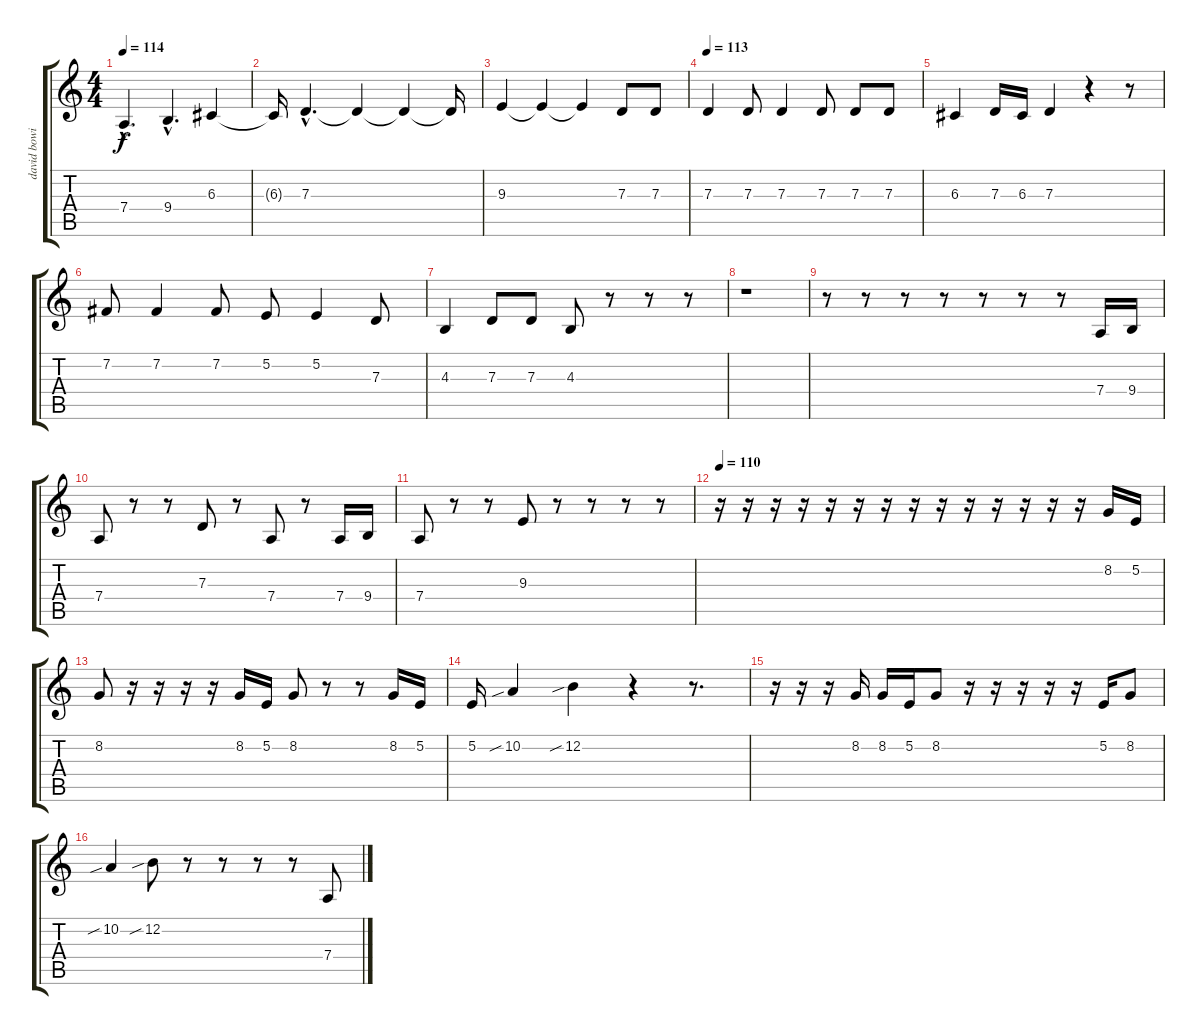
\track ("david bowie" "david bowi") {instrument trombone}
\staff {score tabs}
\tuning (E4 B3 G3 D3 A2 E2) {hide}
\ts (4 4)
\tempo 114
\clef g2
\ks c
7.4{hac}.4{d dy f} 9.4{hac}.4{d} 6.3.4 |
6.3{t}.16 7.3{hac}.4{d} 7.3{t}.4 7.3{t}.4 7.3{t}.16 |
9.3.4{volume 11} 9.3{t}.4 9.3{t}.4 7.3.8{volume 14 instrument trombone} 7.3.8 |
\tempo 113
7.3.4 7.3.8 7.3.4 7.3.8 7.3.8 7.3.8 |
6.3.4 7.3.16 6.3.16 7.3.4 r.4 r.8 |
7.2.8 7.2.4 7.2.8 5.2.8 5.2.4 7.3.8 |
4.3.4 7.3.8 7.3.8 4.3.8 r.8 r.8 r.8 |
r.1 |
r.8 r.8 r.8 r.8 r.8 r.8 r.8 7.4.16{volume 14} 9.4.16 |
7.4.8 r.8 r.8 7.3.8 r.8 7.4.8 r.8 7.4.16 9.4.16 |
7.4.8 r.8 r.8 9.3.8 r.8 r.8 r.8 r.8 |
\tempo 110
r.16{volume 8} r.16 r.16 r.16 r.16 r.16 r.16 r.16 r.16 r.16 r.16 r.16 r.16 r.16 8.2.16 5.2.16 |
8.2.8 r.16 r.16 r.16 r.16 8.2.16 5.2.16 8.2.8 r.8 r.8 8.2.16 5.2.16 |
5.2.16 10.2{sib}.4 12.2{sib}.4 r.4 r.8{d} |
r.16 r.16 r.16 8.2.16 8.2.16 5.2.16 8.2.8 r.16 r.16 r.16 r.16 r.16 5.2.16 8.2.8 |
10.2{sib}.4 12.2{sib}.8 r.8 r.8 r.8 r.8 7.4.8{volume 10}
